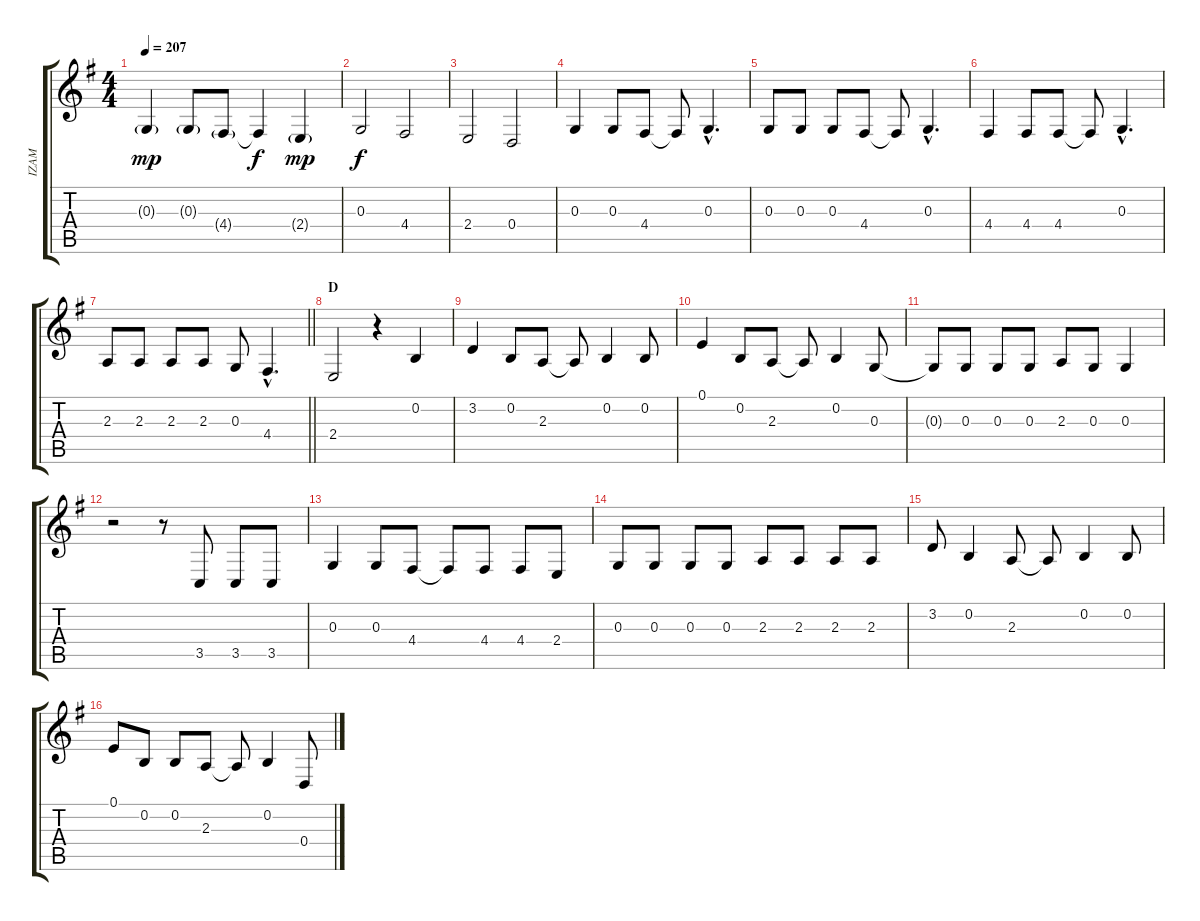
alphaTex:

\track ("IZAM" "IZAM") {instrument oboe}
\staff {score tabs}
\tuning (E4 B3 G3 D3 A2 E2) {hide}
\ts (4 4)
\tempo 207
\clef g2
\ks eminor
0.3{g}.4{dy mp} 0.3{g}.8 4.4{g}.8 4.4{t}.4{dy f} 2.4{g}.4{dy mp} |
0.3.2{dy f} 4.4.2 |
2.4.2 0.4.2 |
0.3.4 0.3.8 4.4.8 4.4{t}.8 0.3{hac}.4{d} |
0.3.8 0.3.8 0.3.8 4.4.8 4.4{t}.8 0.3{hac}.4{d} |
4.4.4 4.4.8 4.4.8 4.4{t}.8 0.3{hac}.4{d} |
\barLineRight lightlight
2.3.8 2.3.8 2.3.8 2.3.8 0.3.8 4.4{hac}.4{d} |
\section ("" "D")
2.4.2 r.4 0.2.4 |
3.2.4 0.2.8 2.3.8 2.3{t}.8 0.2.4 0.2.8 |
0.1.4 0.2.8 2.3.8 2.3{t}.8 0.2.4 0.3.8 |
0.3{t}.8 0.3.8 0.3.8 0.3.8 2.3.8 0.3.8 0.3.4 |
r.2 r.8 3.5.8 3.5.8 3.5.8 |
0.3.4 0.3.8 4.4.8 4.4{t}.8 4.4.8 4.4.8 2.4.8 |
0.3.8 0.3.8 0.3.8 0.3.8 2.3.8 2.3.8 2.3.8 2.3.8 |
3.2.8 0.2.4 2.3.8 2.3{t}.8 0.2.4 0.2.8 |
0.1.8 0.2.8 0.2.8 2.3.8 2.3{t}.8 0.2.4 0.4.8
